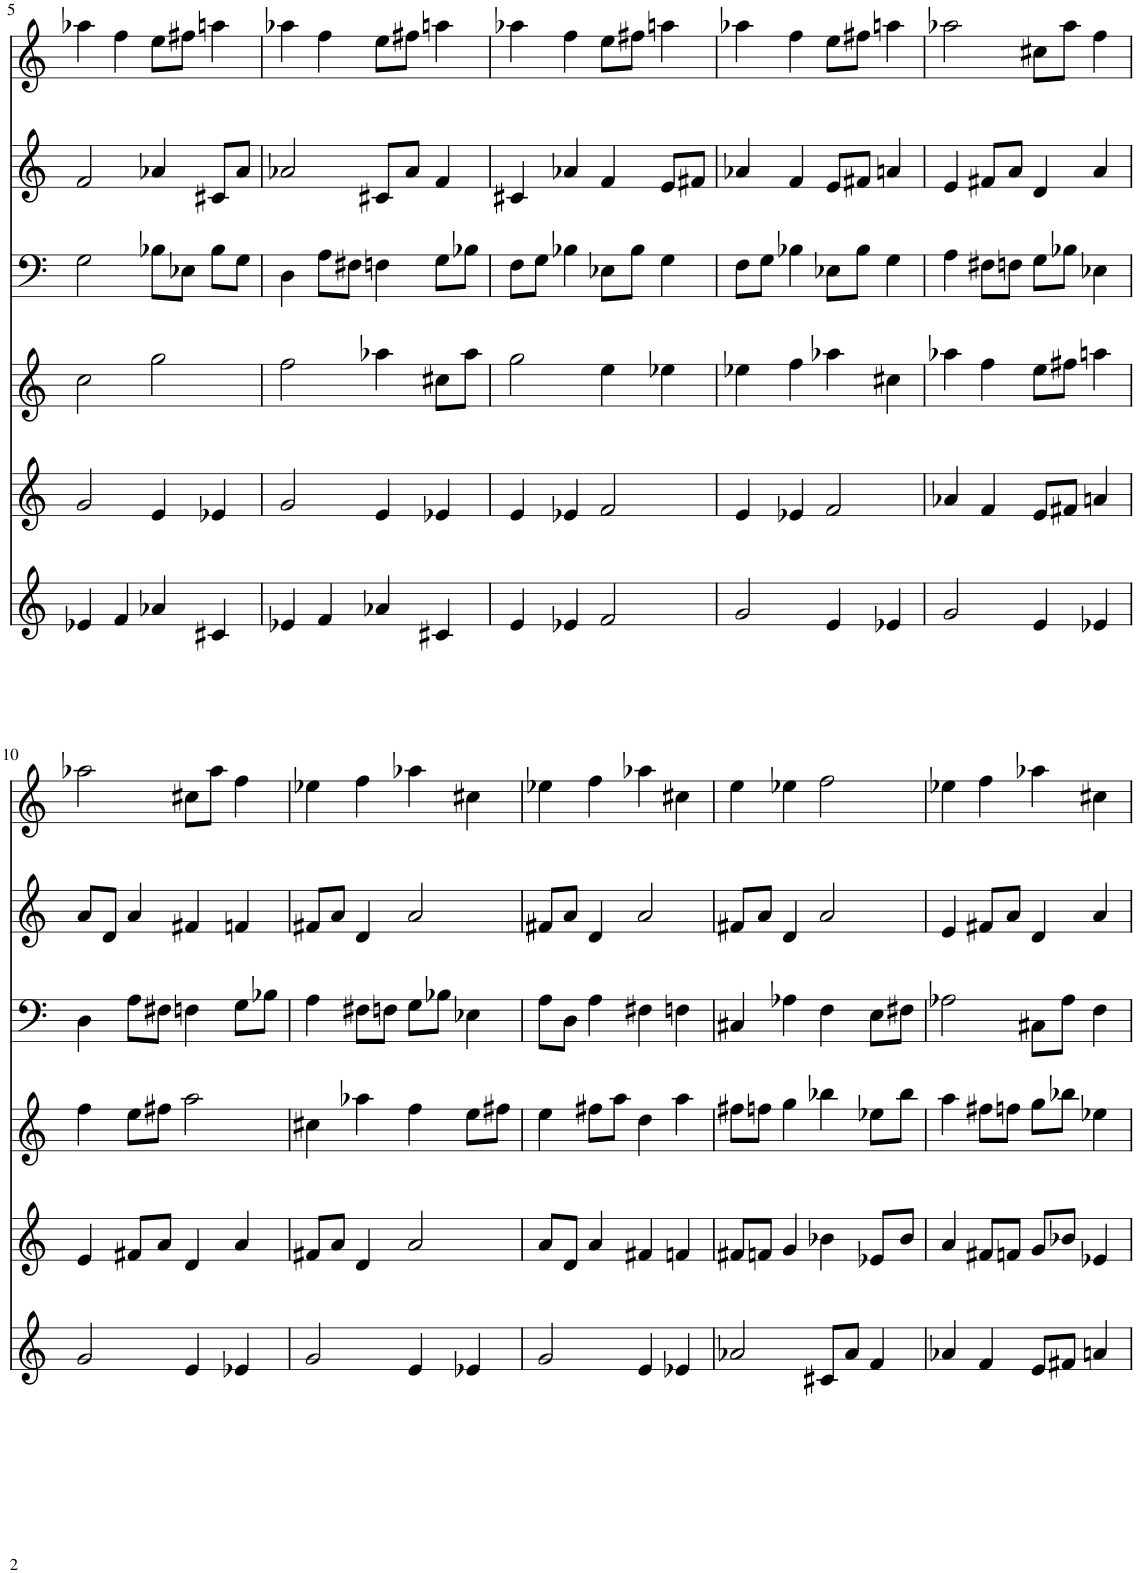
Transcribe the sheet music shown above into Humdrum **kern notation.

**kern	**kern	**kern	**kern	**kern	**kern
*part6	*part5	*part4	*part3	*part2	*part1
*staff6	*staff5	*staff4	*staff3	*staff2	*staff1
*I"Fantasia [2]	*I"Grand Piano [2]	*I"Atmosphere [2]	*I"Harp [2]	*I"Marimba [2]	*I"Trumpet [2]
*	*I'Pno	*	*I'Hp	*I'Mar	*I'Tpt
!!LO:PB:g=z
*clefG2	*clefG2	*clefG2	*clefF4	*clefG2	*clefG2
*	*	*	*	*	*Trd1c2
*k[]	*k[]	*k[]	*k[]	*k[]	*k[]
*M4/4	*M4/4	*M4/4	*M4/4	*M4/4	*M4/4
=5	=5	=5	=5	=5	=5
4e-X/	2g/	2cc\	2G\	2f/	4aa-X\
4f/	.	.	.	.	4ff\
4a-X/	4e/	2gg\	8B-X\L	4a-X/	8ee\L
.	.	.	8E-X\J	.	8ff#X\J
4c#X/	4e-X/	.	8B-\L	8c#X/L	4aan\
.	.	.	8G\J	8a-/J	.
=6	=6	=6	=6	=6	=6
4e-X/	2g/	2ff\	4D\	2a-X/	4aa-X\
4f/	.	.	8A\L	.	4ff\
.	.	.	8F#X\J	.	.
4a-X/	4e/	4aa-X\	4Fn\	8c#X/L	8ee\L
.	.	.	.	8a-/J	8ff#X\J
4c#X/	4e-X/	8cc#X\L	8G\L	4f/	4aan\
.	.	8aa-\J	8B-X\J	.	.
=7	=7	=7	=7	=7	=7
4e/	4e/	2gg\	8F\L	4c#X/	4aa-X\
.	.	.	8G\J	.	.
4e-X/	4e-X/	.	4B-X\	4a-X/	4ff\
2f/	2f/	4ee\	8E-X\L	4f/	8ee\L
.	.	.	8B-\J	.	8ff#X\J
.	.	4ee-X\	4G\	8e/L	4aan\
.	.	.	.	8f#X/J	.
=8	=8	=8	=8	=8	=8
2g/	4e/	4ee-X\	8F\L	4a-X/	4aa-X\
.	.	.	8G\J	.	.
.	4e-X/	4ff\	4B-X\	4f/	4ff\
4e/	2f/	4aa-X\	8E-X\L	8e/L	8ee\L
.	.	.	8B-\J	8f#X/J	8ff#X\J
4e-X/	.	4cc#X\	4G\	4an/	4aan\
=9	=9	=9	=9	=9	=9
2g/	4a-X/	4aa-X\	4A\	4e/	2aa-X\
.	4f/	4ff\	8F#X\L	8f#X/L	.
.	.	.	8Fn\J	8a/J	.
4e/	8e/L	8ee\L	8G\L	4d/	8cc#X\L
.	8f#X/J	8ff#X\J	8B-X\J	.	8aa-\J
4e-X/	4an/	4aan\	4E-X\	4a/	4ff\
!!LO:LB:g=z
=10	=10	=10	=10	=10	=10
2g/	4e/	4ff\	4D\	8a/L	2aa-X\
.	.	.	.	8d/J	.
.	8f#X/L	8ee\L	8A\L	4a/	.
.	8a/J	8ff#X\J	8F#X\J	.	.
4e/	4d/	2aa\	4Fn\	4f#X/	8cc#X\L
.	.	.	.	.	8aa-\J
4e-X/	4a/	.	8G\L	4fn/	4ff\
.	.	.	8B-X\J	.	.
=11	=11	=11	=11	=11	=11
2g/	8f#X/L	4cc#X\	4A\	8f#X/L	4ee-X\
.	8a/J	.	.	8a/J	.
.	4d/	4aa-X\	8F#X\L	4d/	4ff\
.	.	.	8Fn\J	.	.
4e/	2a/	4ff\	8G\L	2a/	4aa-X\
.	.	.	8B-X\J	.	.
4e-X/	.	8ee\L	4E-X\	.	4cc#X\
.	.	8ff#X\J	.	.	.
=12	=12	=12	=12	=12	=12
2g/	8a/L	4ee\	8A\L	8f#X/L	4ee-X\
.	8d/J	.	8D\J	8a/J	.
.	4a/	8ff#X\L	4A\	4d/	4ff\
.	.	8aa\J	.	.	.
4e/	4f#X/	4dd\	4F#X\	2a/	4aa-X\
4e-X/	4fn/	4aa\	4Fn\	.	4cc#X\
=13	=13	=13	=13	=13	=13
2a-X/	8f#X/L	8ff#X\L	4C#X/	8f#X/L	4ee\
.	8fn/J	8ffn\J	.	8a/J	.
.	4g/	4gg\	4A-X\	4d/	4ee-X\
8c#X/L	4b-X\	4bb-X\	4F\	2a/	2ff\
8a-/J	.	.	.	.	.
4f/	8e-X/L	8ee-X\L	8E\L	.	.
.	8b-/J	8bb-\J	8F#X\J	.	.
=14	=14	=14	=14	=14	=14
4a-X/	4a/	4aa\	2A-X\	4e/	4ee-X\
4f/	8f#X/L	8ff#X\L	.	8f#X/L	4ff\
.	8fn/J	8ffn\J	.	8a/J	.
8e/L	8g/L	8gg\L	8C#X\L	4d/	4aa-X\
8f#X/J	8b-X/J	8bb-X\J	8A-\J	.	.
4an/	4e-X/	4ee-X\	4F\	4a/	4cc#X\
=	=	=	=	=	=
*-	*-	*-	*-	*-	*-
